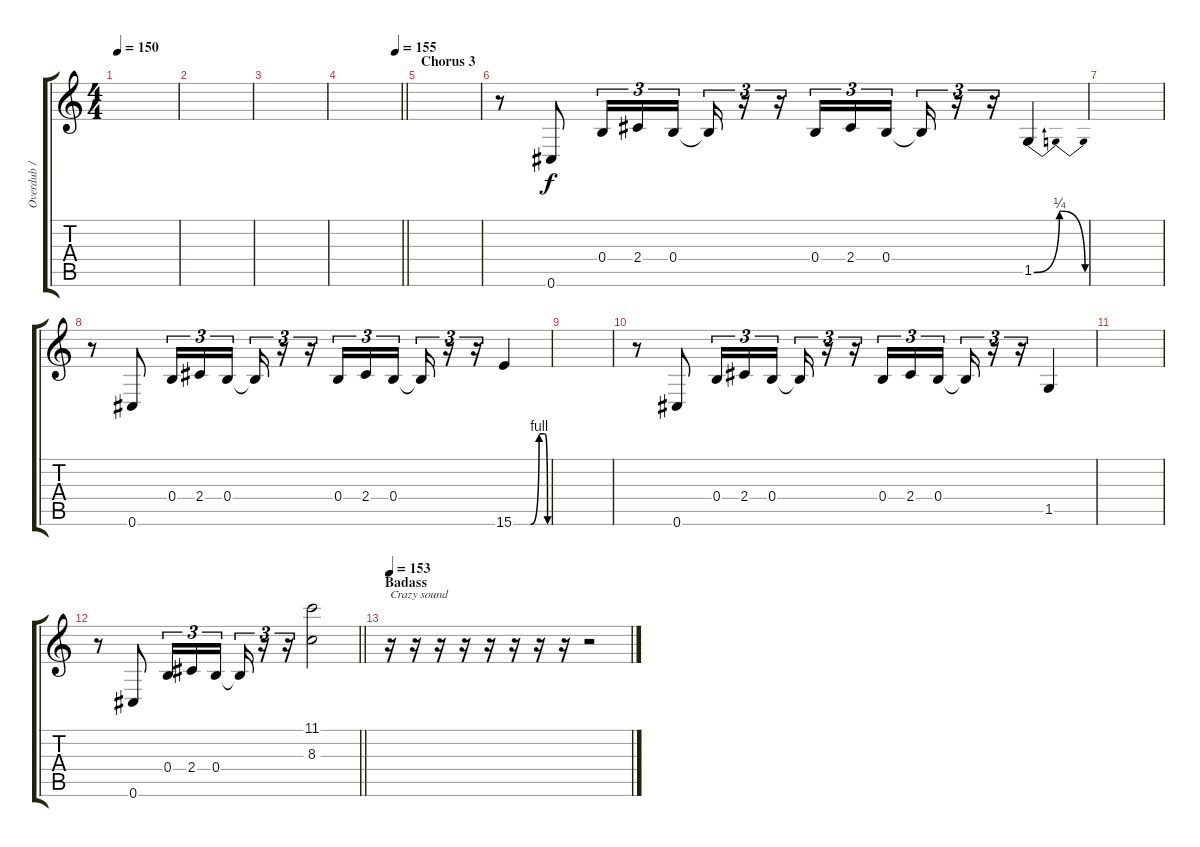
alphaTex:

\track ("Overdub / Effects" "Overdub / ") {instrument distortionguitar}
\staff {score tabs}
\tuning (Db4 Ab3 E3 B2 Gb2 Db2) {hide}
\ts (4 4)
\tempo 150
\clef g2
\ks c
|
|
|
\tempo (155 0.9166666666666666)
\barLineRight lightlight
|
\section ("" "Chorus 3")
|
r.8 0.6.8 0.4.16{tu (3 2)} 2.4.16{tu (3 2)} 0.4.16{tu (3 2)} 0.4{t}.16{tu (3 2)} r.16{tu (3 2)} r.16{tu (3 2)} 0.4.16{tu (3 2)} 2.4.16{tu (3 2)} 0.4.16{tu (3 2)} 0.4{t}.16{tu (3 2)} r.16{tu (3 2)} r.16{tu (3 2)} 1.5{be (bendrelease 0 0 30 1 30 1 60 0)}.4 |
|
r.8 0.6.8 0.4.16{tu (3 2)} 2.4.16{tu (3 2)} 0.4.16{tu (3 2)} 0.4{t}.16{tu (3 2)} r.16{tu (3 2)} r.16{tu (3 2)} 0.4.16{tu (3 2)} 2.4.16{tu (3 2)} 0.4.16{tu (3 2)} 0.4{t}.16{tu (3 2)} r.16{tu (3 2)} r.16{tu (3 2)} 15.6{be (custom 0 0 30 0 45 4 55 4 60 0)}.4 |
|
r.8 0.6.8 0.4.16{tu (3 2)} 2.4.16{tu (3 2)} 0.4.16{tu (3 2)} 0.4{t}.16{tu (3 2)} r.16{tu (3 2)} r.16{tu (3 2)} 0.4.16{tu (3 2)} 2.4.16{tu (3 2)} 0.4.16{tu (3 2)} 0.4{t}.16{tu (3 2)} r.16{tu (3 2)} r.16{tu (3 2)} 1.5.4 |
|
\barLineRight lightlight
r.8 0.6.8 0.4.16{tu (3 2)} 2.4.16{tu (3 2)} 0.4.16{tu (3 2)} 0.4{t}.16{tu (3 2)} r.16{tu (3 2)} r.16{tu (3 2)} (11.1 8.3).2{volume 16 instrument reversecymbal} |
\section ("" "Badass")
\tempo 153
r.16{txt "Crazy sound"} r.16 r.16 r.16 r.16 r.16 r.16 r.16 r.2{volume 10 instrument distortionguitar}
